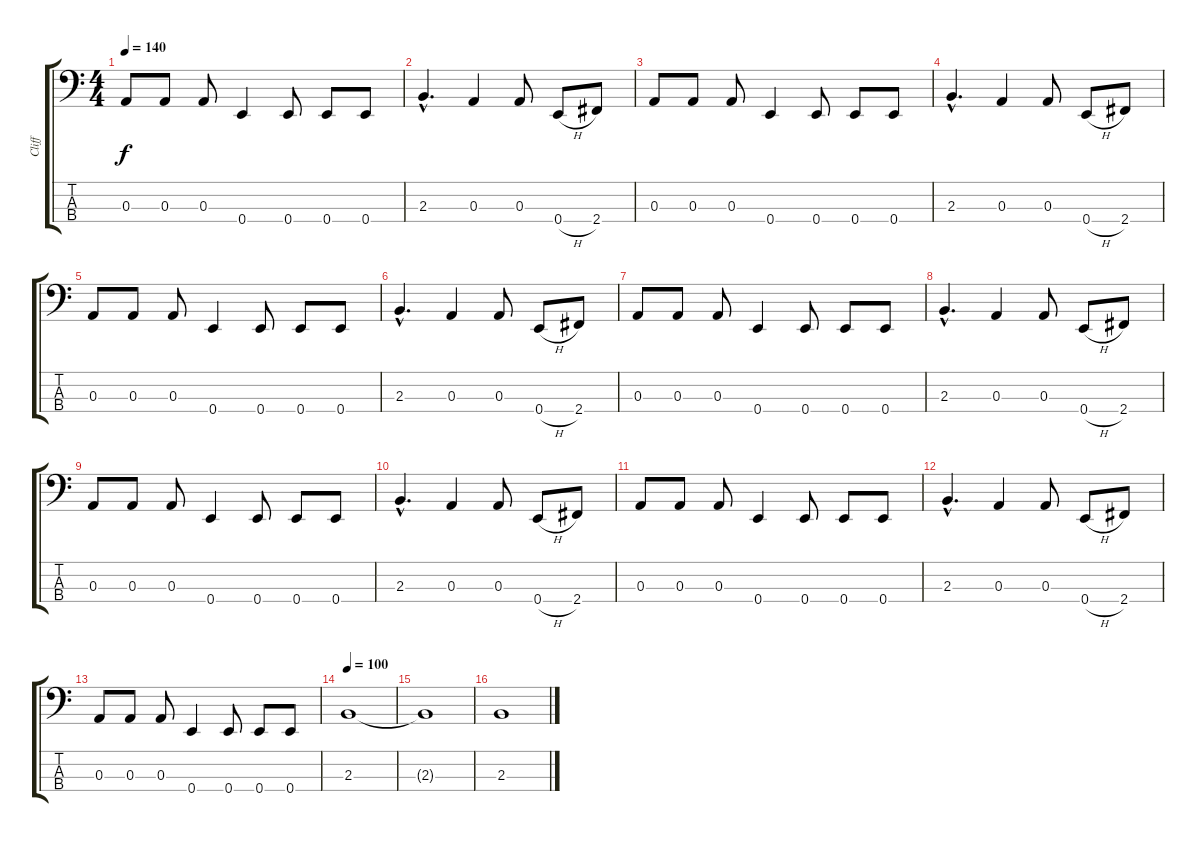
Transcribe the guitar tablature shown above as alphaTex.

\track ("Cliff" "Cliff") {instrument electricbassfinger}
\staff {score tabs}
\tuning (G2 D2 A1 E1) {hide}
\ts (4 4)
\tempo 140
\clef f4
\ks c
0.3.8{dy f} 0.3.8 0.3.8 0.4.4 0.4.8 0.4.8 0.4.8 |
2.3{hac}.4{d} 0.3.4 0.3.8 0.4{h}.8 2.4.8 |
0.3.8 0.3.8 0.3.8 0.4.4 0.4.8 0.4.8 0.4.8 |
2.3{hac}.4{d} 0.3.4 0.3.8 0.4{h}.8 2.4.8 |
0.3.8 0.3.8 0.3.8 0.4.4 0.4.8 0.4.8 0.4.8 |
2.3{hac}.4{d} 0.3.4 0.3.8 0.4{h}.8 2.4.8 |
0.3.8 0.3.8 0.3.8 0.4.4 0.4.8 0.4.8 0.4.8 |
2.3{hac}.4{d} 0.3.4 0.3.8 0.4{h}.8 2.4.8 |
0.3.8 0.3.8 0.3.8 0.4.4 0.4.8 0.4.8 0.4.8 |
2.3{hac}.4{d} 0.3.4 0.3.8 0.4{h}.8 2.4.8 |
0.3.8 0.3.8 0.3.8 0.4.4 0.4.8 0.4.8 0.4.8 |
2.3{hac}.4{d} 0.3.4 0.3.8 0.4{h}.8 2.4.8 |
0.3.8 0.3.8 0.3.8 0.4.4 0.4.8 0.4.8 0.4.8 |
\tempo 100
2.3.1 |
2.3{t}.1 |
2.3.1
